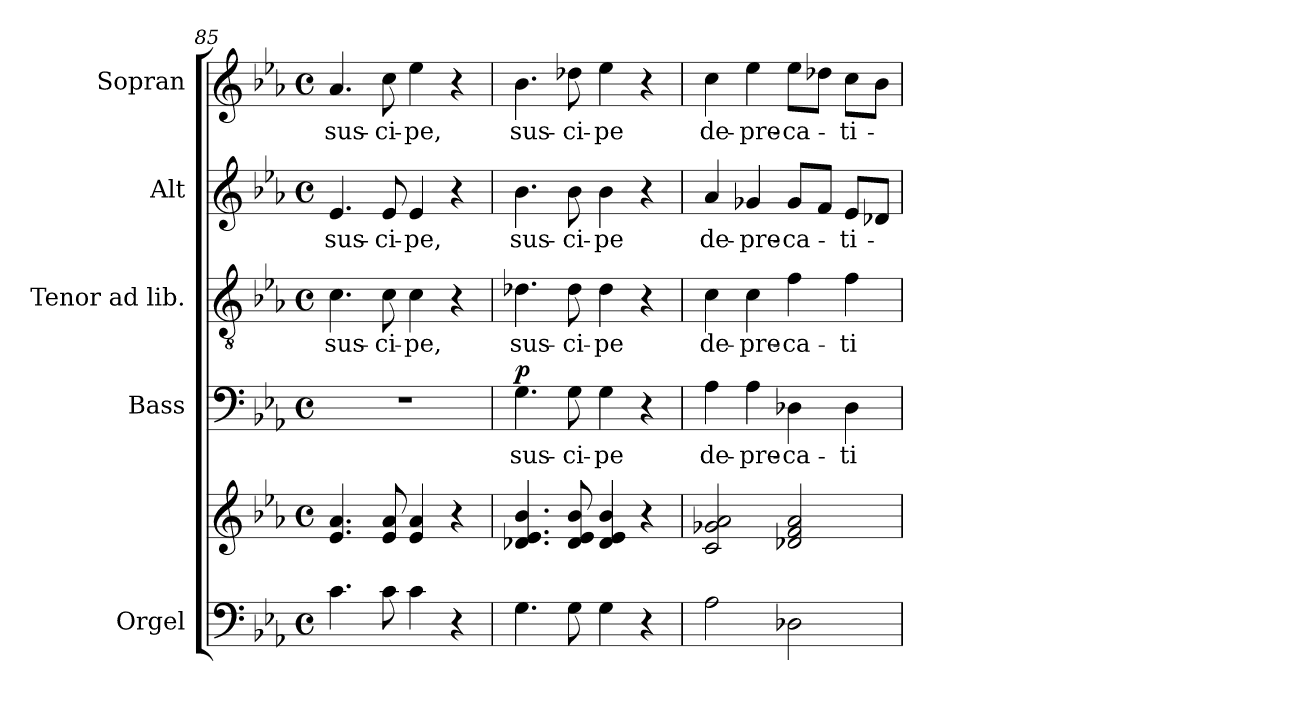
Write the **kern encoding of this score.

**kern	**kern	**kern	**text	**dynam	**kern	**text	**kern	**text	**kern	**text
*part5	*part5	*part4	*part4	*part4	*part3	*part3	*part2	*part2	*part1	*part1
*staff6	*staff5	*staff4	*staff4	*staff4	*staff3	*staff3	*staff2	*staff2	*staff1	*staff1
*I"Orgel	*	*I"Bass	*	*	*I"Tenor ad lib.	*	*I"Alt	*	*I"Sopran	*
*	*	*I'B.	*	*	*I'T.	*	*I'A.	*	*I'S.	*
!!LO:PB:g=z
*clefF4	*clefG2	*clefF4	*	*	*clefGv2	*	*clefG2	*	*clefG2	*
*k[b-e-a-]	*k[b-e-a-]	*k[b-e-a-]	*	*	*k[b-e-a-]	*	*k[b-e-a-]	*	*k[b-e-a-]	*
*E-:	*E-:	*E-:	*	*	*E-:	*	*E-:	*	*E-:	*
*M4/4	*M4/4	*M4/4	*	*	*M4/4	*	*M4/4	*	*M4/4	*
*met(c)	*met(c)	*met(c)	*	*	*met(c)	*	*met(c)	*	*met(c)	*
=85	=85	=85	=85	=85	=85	=85	=85	=85	=85	=85
!	!	!	!	!	!	!LO:LY:b	!	!LO:LY:b	!	!LO:LY:b
4.c\	4.e-/ 4.a-/	1r	.	.	4.c\	sus-	4.e-/	sus-	4.a-/	sus-
!	!	!	!	!	!	!LO:LY:b	!	!LO:LY:b	!	!LO:LY:b
8c\	8e-/ 8a-/	.	.	.	8c\	-ci-	8e-/	-ci-	8cc\	-ci-
!	!	!	!	!	!	!LO:LY:b	!	!LO:LY:b	!	!LO:LY:b
4c\	4e-/ 4a-/	.	.	.	4c\	-pe,	4e-/	-pe,	4ee-\	-pe,
4r	4r	.	.	.	4r	.	4r	.	4r	.
=86	=86	=86	=86	=86	=86	=86	=86	=86	=86	=86
!	!	!	!LO:LY:b	!LO:DY:a	!	!LO:LY:b	!	!LO:LY:b	!	!LO:LY:b
4.G\	4.d-X/ 4.e-/ 4.b-/	4.G\	sus-	p	4.d-X\	sus-	4.b-\	sus-	4.b-\	sus-
!	!	!	!LO:LY:b	!	!	!LO:LY:b	!	!LO:LY:b	!	!LO:LY:b
8G\	8d-/ 8e-/ 8b-/	8G\	-ci-	.	8d-\	-ci-	8b-\	-ci-	8dd-X\	-ci-
!	!	!	!LO:LY:b	!	!	!LO:LY:b	!	!LO:LY:b	!	!LO:LY:b
4G\	4d-/ 4e-/ 4b-/	4G\	-pe	.	4d-\	-pe	4b-\	-pe	4ee-\	-pe
4r	4r	4r	.	.	4r	.	4r	.	4r	.
=87	=87	=87	=87	=87	=87	=87	=87	=87	=87	=87
!	!	!	!LO:LY:b	!	!	!LO:LY:b	!	!LO:LY:b	!	!LO:LY:b
2A-\	2c/ 2g-X/ 2a-/	4A-\	de-	.	4c\	de-	4a-/	de-	4cc\	de-
!	!	!	!LO:LY:b	!	!	!LO:LY:b	!	!LO:LY:b	!	!LO:LY:b
.	.	4A-\	-pre-	.	4c\	-pre-	4g-X/	-pre-	4ee-\	-pre-
!	!	!	!LO:LY:b	!	!	!LO:LY:b	!	!LO:LY:b	!	!LO:LY:b
2D-X\	2d-X/ 2f/ 2a-/	4D-X\	-ca-	.	4f\	-ca-	8g-/L	-ca-	8ee-\L	-ca-
.	.	.	.	.	.	.	8f/J	.	8dd-X\J	.
!	!	!	!LO:LY:b	!	!	!LO:LY:b	!	!LO:LY:b	!	!LO:LY:b
.	.	4D-\	-ti-	.	4f\	-ti-	8e-/L	-ti-	8cc\L	-ti-
.	.	.	.	.	.	.	8d-X/J	.	8b-\J	.
=	=	=	=	=	=	=	=	=	=	=
*-	*-	*-	*-	*-	*-	*-	*-	*-	*-	*-
